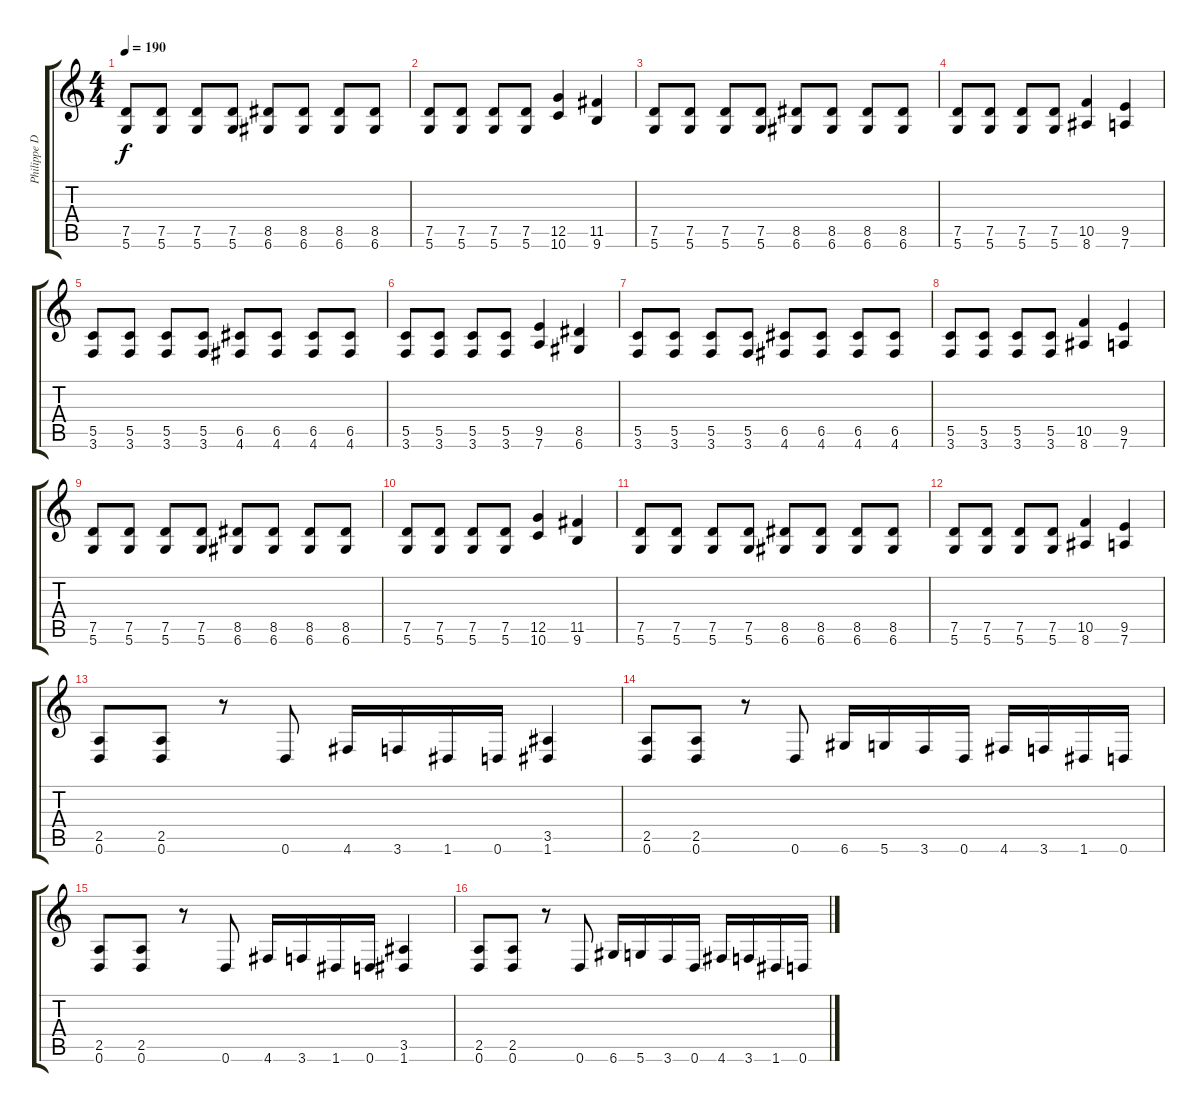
\track ("Philippe D" "Philippe D") {instrument overdrivenguitar}
\staff {score tabs}
\tuning (D4 A3 F3 C3 G2 D2) {hide}
\ts (4 4)
\tempo 190
\clef g2
\ks c
(7.5 5.6).8{dy f} (7.5 5.6).8 (7.5 5.6).8 (7.5 5.6).8 (8.5 6.6).8 (8.5 6.6).8 (8.5 6.6).8 (8.5 6.6).8 |
(7.5 5.6).8 (7.5 5.6).8 (7.5 5.6).8 (7.5 5.6).8 (12.5 10.6).4 (11.5 9.6).4 |
(7.5 5.6).8 (7.5 5.6).8 (7.5 5.6).8 (7.5 5.6).8 (8.5 6.6).8 (8.5 6.6).8 (8.5 6.6).8 (8.5 6.6).8 |
(7.5 5.6).8 (7.5 5.6).8 (7.5 5.6).8 (7.5 5.6).8 (10.5 8.6).4 (9.5 7.6).4 |
(5.5 3.6).8 (5.5 3.6).8 (5.5 3.6).8 (5.5 3.6).8 (6.5 4.6).8 (6.5 4.6).8 (6.5 4.6).8 (6.5 4.6).8 |
(5.5 3.6).8 (5.5 3.6).8 (5.5 3.6).8 (5.5 3.6).8 (9.5 7.6).4 (8.5 6.6).4 |
(5.5 3.6).8 (5.5 3.6).8 (5.5 3.6).8 (5.5 3.6).8 (6.5 4.6).8 (6.5 4.6).8 (6.5 4.6).8 (6.5 4.6).8 |
(5.5 3.6).8 (5.5 3.6).8 (5.5 3.6).8 (5.5 3.6).8 (10.5 8.6).4 (9.5 7.6).4 |
(7.5 5.6).8 (7.5 5.6).8 (7.5 5.6).8 (7.5 5.6).8 (8.5 6.6).8 (8.5 6.6).8 (8.5 6.6).8 (8.5 6.6).8 |
(7.5 5.6).8 (7.5 5.6).8 (7.5 5.6).8 (7.5 5.6).8 (12.5 10.6).4 (11.5 9.6).4 |
(7.5 5.6).8 (7.5 5.6).8 (7.5 5.6).8 (7.5 5.6).8 (8.5 6.6).8 (8.5 6.6).8 (8.5 6.6).8 (8.5 6.6).8 |
(7.5 5.6).8 (7.5 5.6).8 (7.5 5.6).8 (7.5 5.6).8 (10.5 8.6).4 (9.5 7.6).4 |
(2.5 0.6).8 (2.5 0.6).8 r.8 0.6.8 4.6.16 3.6.16 1.6.16 0.6.16 (3.5 1.6).4 |
(2.5 0.6).8 (2.5 0.6).8 r.8 0.6.8 6.6.16 5.6.16 3.6.16 0.6.16 4.6.16 3.6.16 1.6.16 0.6.16 |
(2.5 0.6).8 (2.5 0.6).8 r.8 0.6.8 4.6.16 3.6.16 1.6.16 0.6.16 (3.5 1.6).4 |
(2.5 0.6).8 (2.5 0.6).8 r.8 0.6.8 6.6.16 5.6.16 3.6.16 0.6.16 4.6.16 3.6.16 1.6.16 0.6.16
